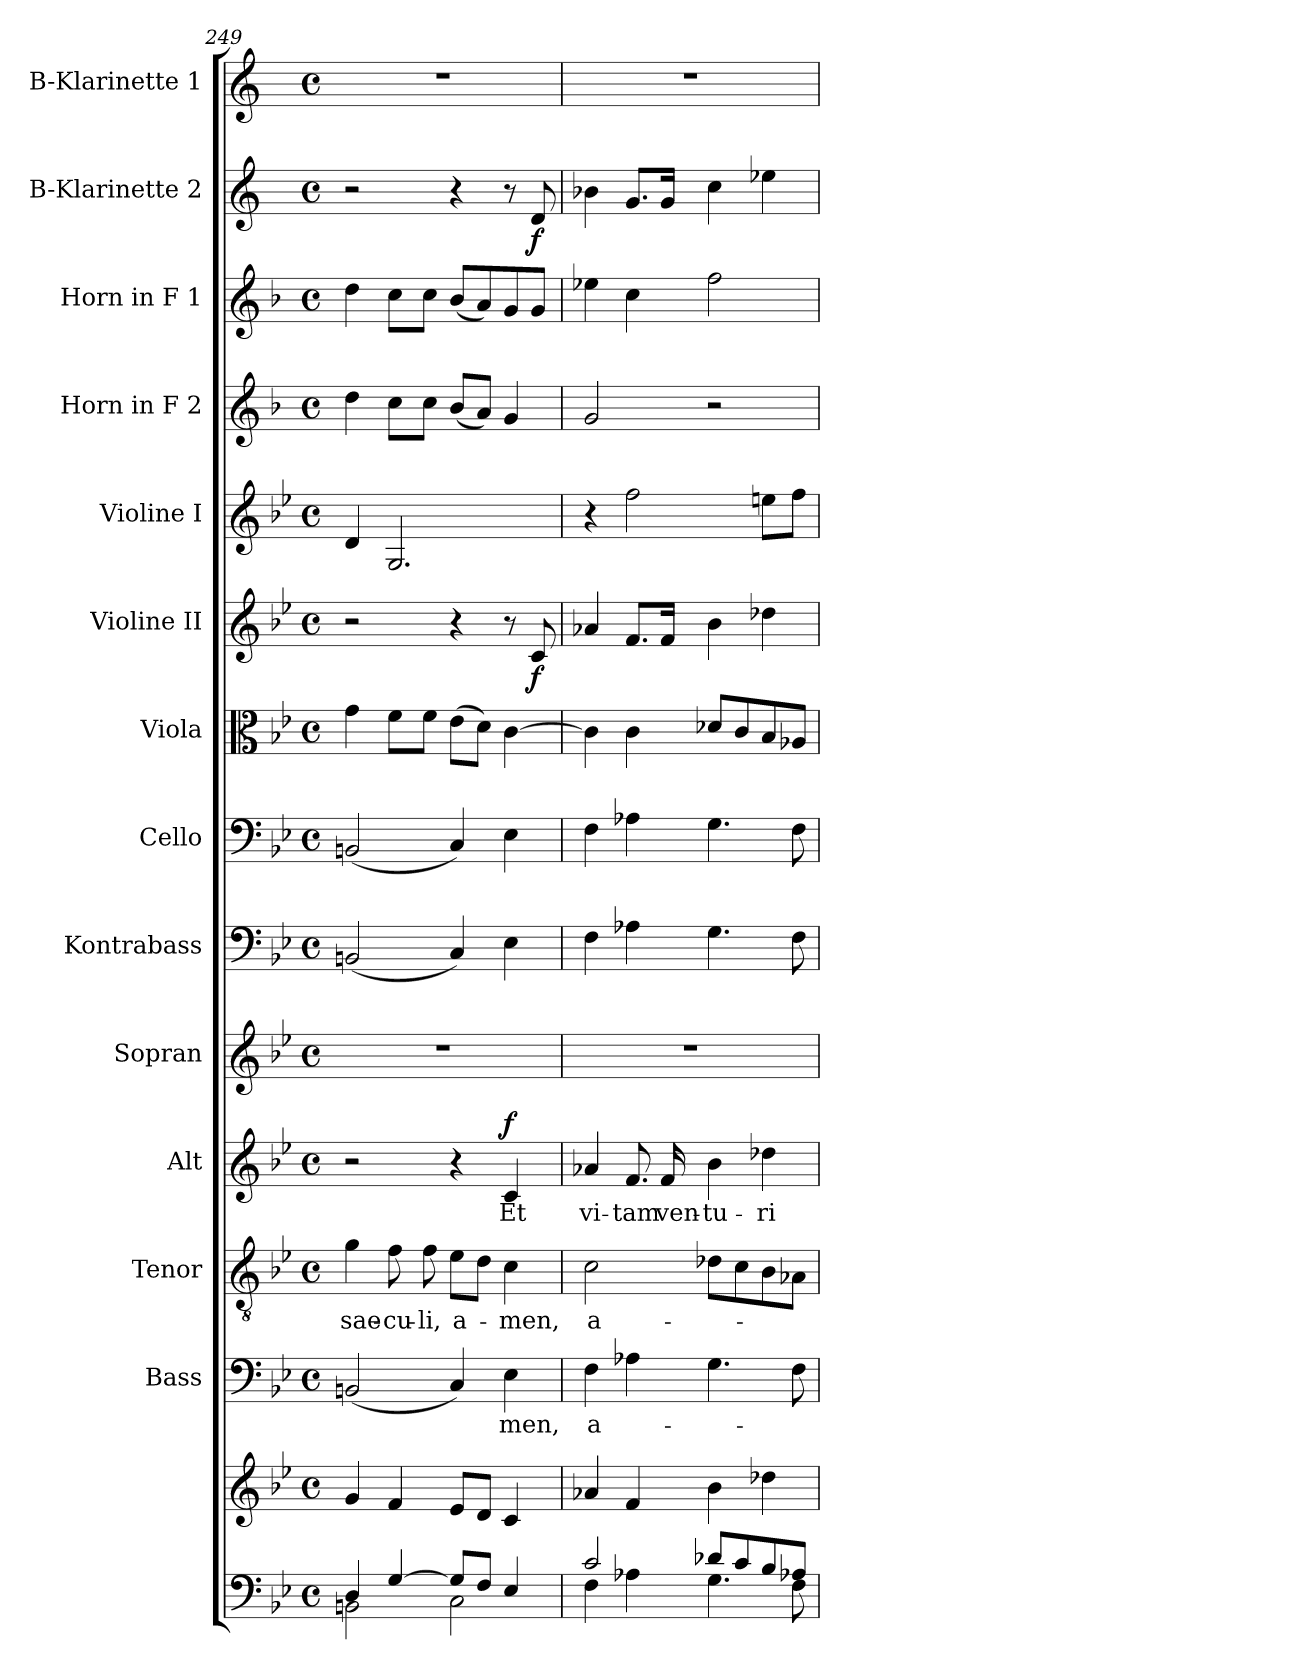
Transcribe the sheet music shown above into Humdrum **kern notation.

**kern	**kern	**kern	**text	**kern	**text	**kern	**text	**dynam	**kern	**kern	**kern	**kern	**kern	**dynam	**kern	**kern	**kern	**kern	**dynam	**kern
*part14	*part14	*part13	*part13	*part12	*part12	*part11	*part11	*part11	*part10	*part9	*part8	*part7	*part6	*part6	*part5	*part4	*part3	*part2	*part2	*part1
*staff15	*staff14	*staff13	*staff13	*staff12	*staff12	*staff11	*staff11	*staff11	*staff10	*staff9	*staff8	*staff7	*staff6	*staff6	*staff5	*staff4	*staff3	*staff2	*staff2	*staff1
*	*	*I"Bass	*	*I"Tenor	*	*I"Alt	*	*	*I"Sopran	*I"Kontrabass	*I"Cello	*I"Viola	*I"Violine II	*	*I"Violine I	*I"Horn in F 2	*I"Horn in F 1	*I"B-Klarinette 2	*	*I"B-Klarinette 1
*	*	*I'B.	*	*I'T.	*	*I'A.	*	*	*I'S.	*I'Kb.	*	*I'Vla.	*I'Vl. II	*	*I'Vl. I	*	*	*I'B Kl. 2	*	*I'B Kl. 1
*clefF4	*clefG2	*clefF4	*	*clefGv2	*	*clefG2	*	*	*clefG2	*clefF4	*clefF4	*clefC3	*clefG2	*	*clefG2	*clefG2	*clefG2	*clefG2	*	*clefG2
*	*	*	*	*	*	*	*	*	*	*ITrd7c12	*	*	*	*	*	*ITrd4c7	*ITrd4c7	*ITrd1c2	*	*ITrd1c2
*k[b-e-]	*k[b-e-]	*k[b-e-]	*	*k[b-e-]	*	*k[b-e-]	*	*	*k[b-e-]	*k[b-e-]	*k[b-e-]	*k[b-e-]	*k[b-e-]	*	*k[b-e-]	*k[b-e-]	*k[b-e-]	*k[b-e-]	*	*k[b-e-]
*B-:	*B-:	*B-:	*	*B-:	*	*B-:	*	*	*B-:	*B-:	*B-:	*B-:	*B-:	*	*B-:	*B-:	*B-:	*B-:	*	*B-:
*M4/4	*M4/4	*M4/4	*	*M4/4	*	*M4/4	*	*	*M4/4	*M4/4	*M4/4	*M4/4	*M4/4	*	*M4/4	*M4/4	*M4/4	*M4/4	*	*M4/4
*met(c)	*met(c)	*met(c)	*	*met(c)	*	*met(c)	*	*	*met(c)	*met(c)	*met(c)	*met(c)	*met(c)	*	*met(c)	*met(c)	*met(c)	*met(c)	*	*met(c)
=249	=249	=249	=249	=249	=249	=249	=249	=249	=249	=249	=249	=249	=249	=249	=249	=249	=249	=249	=249	=249
*^	*	*	*	*	*	*	*	*	*	*	*	*	*	*	*	*	*	*	*	*
!	!	!	!	!	!	!LO:LY:b	!	!	!	!	!	!	!	!	!	!	!	!	!	!	!
4D/	2BBn\	4g/	(<2BBn/	.	4g\	sae-	2r	.	.	1r	(<2BBBn/	(<2BBn/	4g\	2r	.	4d/	4g\	4g\	2r	.	1r
!	!	!	!	!	!	!LO:LY:b	!	!	!	!	!	!	!	!	!	!	!	!	!	!	!
[>4G/	.	4f/	.	.	8f\	-cu-	.	.	.	.	.	.	8f\L	.	.	2.G/	8f\L	8f\L	.	.	.
!	!	!	!	!	!	!LO:LY:b	!	!	!	!	!	!	!	!	!	!	!	!	!	!	!
.	.	.	.	.	8f\	-li,	.	.	.	.	.	.	8f\J	.	.	.	8f\J	8f\J	.	.	.
!	!	!	!	!	!	!LO:LY:b	!	!	!	!	!	!	!	!	!	!	!	!	!	!	!
8G/L]	2C\	8e-/L	4C/)	.	8e-\L	a-	4r	.	.	.	4CC/)	4C/)	(>8e-\L	4r	.	.	(<8e-/L	(<8e-/L	4r	.	.
8F/J	.	8d/J	.	.	8d\J	.	.	.	.	.	.	.	8d\J)	.	.	.	8d/J)	8d/)	.	.	.
!	!	!	!	!LO:LY:b	!	!LO:LY:b	!	!LO:LY:b	!LO:DY:a	!	!	!	!	!	!	!	!	!	!	!	!
4E-/	.	4c/	4E-\	-men,	4c\	-men,	4c/	Et	f	.	4EE-\	4E-\	[4c\	8r	.	.	4c/	8c/	8r	.	.
!	!	!	!	!	!	!	!	!	!	!	!	!	!	!	!LO:DY:b	!	!	!	!	!LO:DY:b	!
.	.	.	.	.	.	.	.	.	.	.	.	.	.	8c/	f	.	.	8c/J	8c/	f	.
!!LO:PB:g=z
=250	=250	=250	=250	=250	=250	=250	=250	=250	=250	=250	=250	=250	=250	=250	=250	=250	=250	=250	=250	=250	=250
!	!	!	!	!LO:LY:b	!	!LO:LY:b	!	!LO:LY:b	!	!	!	!	!	!	!	!	!	!	!	!	!
2c/	4F\	4a-X/	4F\	a-	2c\	a-	4a-X/	vi-	.	1r	4FF\	4F\	4c\]	4a-X/	.	4r	2c/	4a-X\	4a-X\	.	1r
!	!	!	!	!	!	!	!	!LO:LY:b	!	!	!	!	!	!	!	!	!	!	!	!	!
.	4A-X\	4f/	4A-X\	.	.	.	8.f/	-tam	.	.	4AA-X\	4A-X\	4c\	8.f/L	.	2ff\	.	4f\	8.f/L	.	.
!	!	!	!	!	!	!	!	!LO:LY:b	!	!	!	!	!	!	!	!	!	!	!	!	!
.	.	.	.	.	.	.	16f/	ven-	.	.	.	.	.	16f/Jk	.	.	.	.	16f/Jk	.	.
!	!	!	!	!	!	!	!	!LO:LY:b	!	!	!	!	!	!	!	!	!	!	!	!	!
8d-X/L	4.G\	4b-\	4.G\	.	8d-X\L	.	4b-\	-tu-	.	.	4.GG\	4.G\	8d-X/L	4b-\	.	.	2r	2b-\	4b-\	.	.
8c/	.	.	.	.	8c\	.	.	.	.	.	.	.	8c/	.	.	.	.	.	.	.	.
!	!	!	!	!	!	!	!	!LO:LY:b	!	!	!	!	!	!	!	!	!	!	!	!	!
8B-/	.	4dd-X\	.	.	8B-\	.	4dd-X\	-ri	.	.	.	.	8B-/	4dd-X\	.	8een\L	.	.	4dd-X\	.	.
8A-X/J	8F\	.	8F\	.	8A-X\J	.	.	.	.	.	8FF\	8F\	8A-X/J	.	.	8ff\J	.	.	.	.	.
*v	*v	*	*	*	*	*	*	*	*	*	*	*	*	*	*	*	*	*	*	*	*
=	=	=	=	=	=	=	=	=	=	=	=	=	=	=	=	=	=	=	=	=
*-	*-	*-	*-	*-	*-	*-	*-	*-	*-	*-	*-	*-	*-	*-	*-	*-	*-	*-	*-	*-
